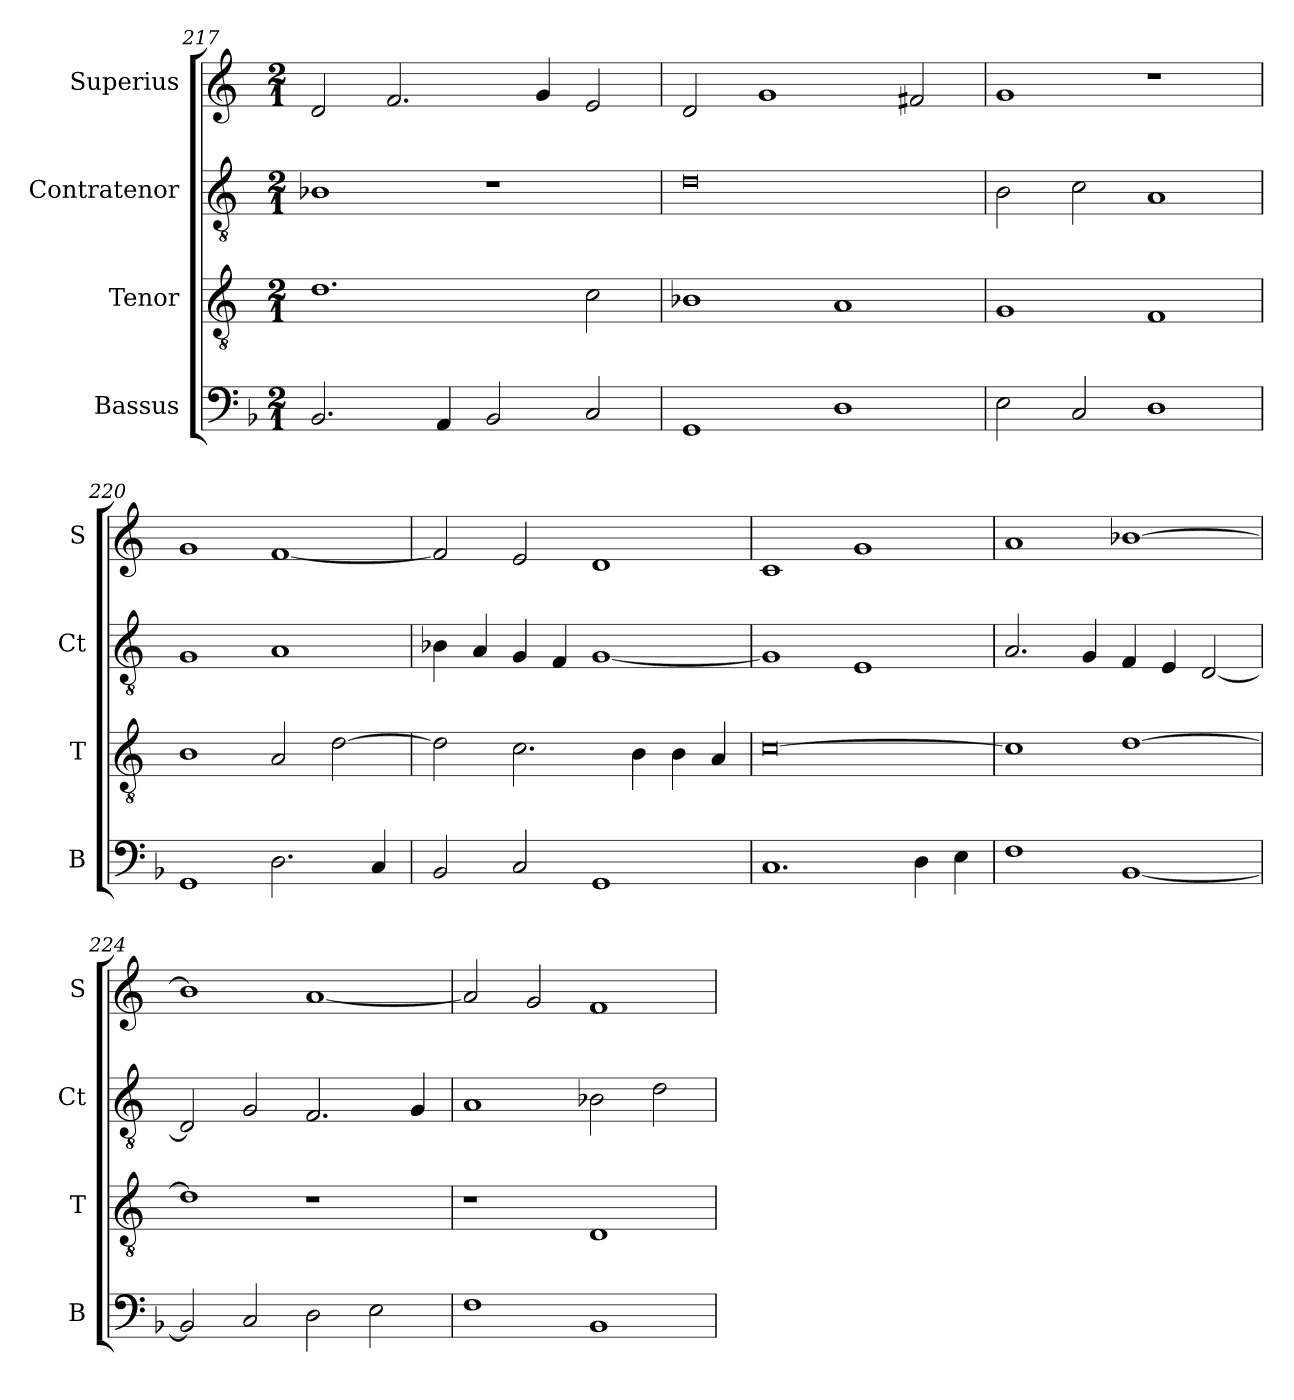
**kern	**kern	**kern	**kern
*part4	*part3	*part2	*part1
*staff4	*staff3	*staff2	*staff1
*I"Bassus	*I"Tenor	*I"Contratenor	*I"Superius
*I'B	*I'T	*I'Ct	*I'S
*clefF4	*clefGv2	*clefGv2	*clefG2
*k[b-]	*k[]	*k[]	*k[]
*M2/1	*M2/1	*M2/1	*M2/1
=217	=217	=217	=217
2.BB-	1.d	1B-X	2d
.	.	.	2.f
4AA	.	.	.
2BB-	.	1r	.
.	.	.	4g
2C	2c	.	2e
=218	=218	=218	=218
1GG	1B-X	0d	2d
.	.	.	1g
1D	1A	.	.
.	.	.	2f#X
=219	=219	=219	=219
2E	1G	2B	1g
2C	.	2c	.
1D	1F	1A	1r
=220	=220	=220	=220
1GG	1B	1G	1g
2.D	2A	1A	[1f
.	[2d	.	.
4C	.	.	.
=221	=221	=221	=221
2BB-	2d]	4B-X	2f]
.	.	4A	.
2C	2.c	4G	2e
.	.	4F	.
1GG	.	[1G	1d
.	4B	.	.
.	4B	.	.
.	4A	.	.
=222	=222	=222	=222
1.C	[0c	1G]	1c
.	.	1E	1g
4D	.	.	.
4E	.	.	.
=223	=223	=223	=223
1F	1c]	2.A	1a
.	.	4G	.
[1BB-	[1d	4F	[1b-X
.	.	4E	.
.	.	[2D	.
=224	=224	=224	=224
2BB-]	1d]	2D]	1b-]
2C	.	2G	.
2D	1r	2.F	[1a
2E	.	.	.
.	.	4G	.
=225	=225	=225	=225
1F	1r	1A	2a]
.	.	.	2g
1BB-	1D	2B-X	1f
.	.	2d	.
=	=	=	=
*-	*-	*-	*-
